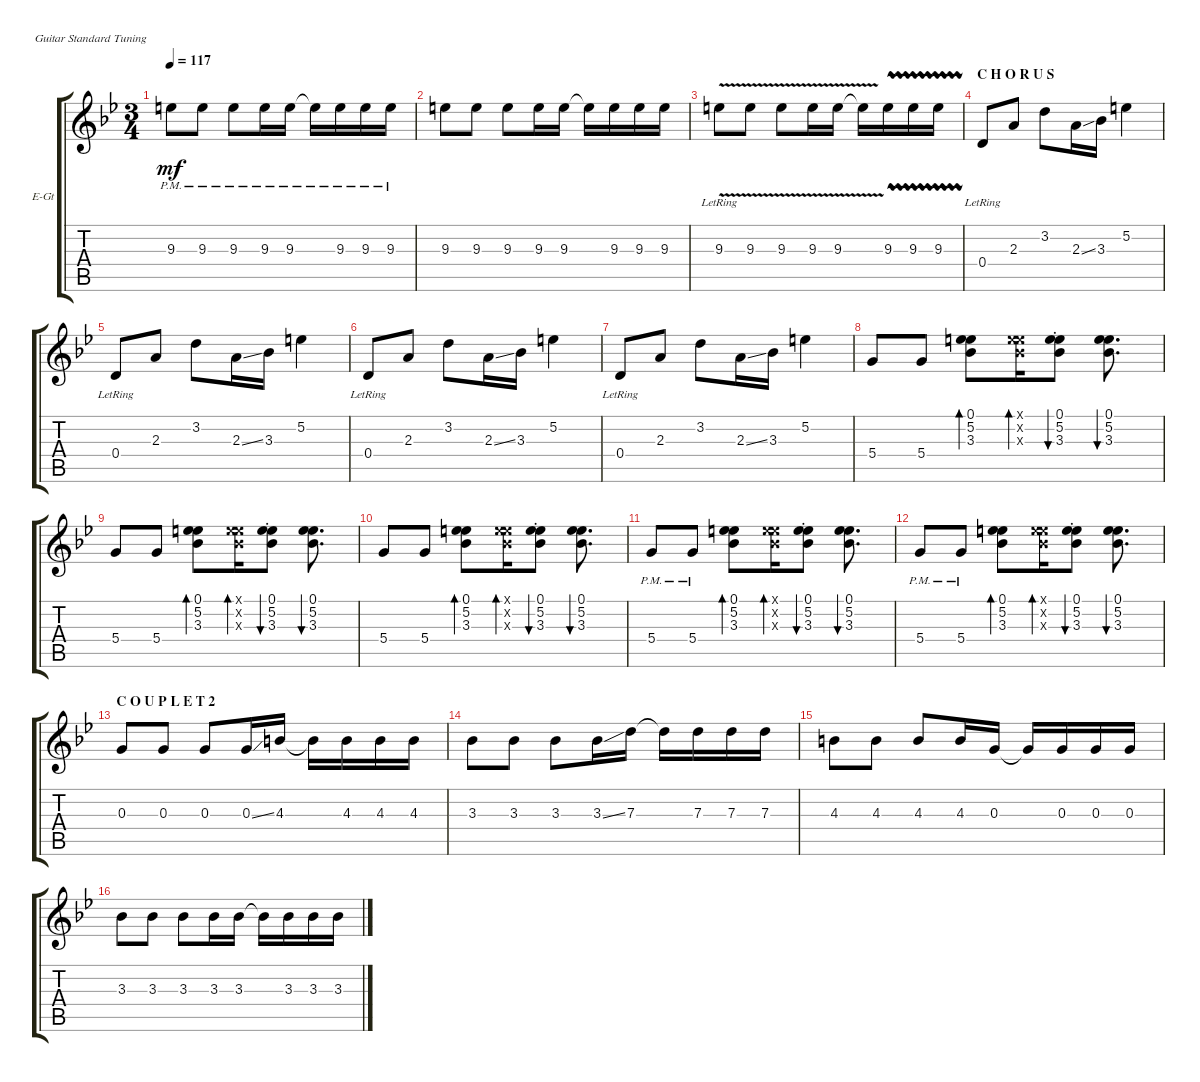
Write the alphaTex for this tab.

\defaultSystemsLayout 4
\bracketExtendMode groupsimilarinstruments
\firstSystemTrackNameOrientation horizontal
\otherSystemsTrackNameOrientation horizontal
\track ("Electric Guitar" "E-Gt") {instrument distortionguitar}
\staff {score tabs}
\tuning (E4 B3 G3 D3 A2 E2)
\ts (3 4)
\tempo 117
\clef g2
\ks gminor
9.3{pm}.8{dy mf} 9.3{pm}.8 9.3{pm}.8 9.3{pm}.16 9.3{pm}.16 9.3{pm t}.16 9.3{pm}.16 9.3{pm}.16 9.3{pm}.16 |
9.3.8 9.3.8 9.3.8 9.3.16 9.3.16 9.3{t}.16 9.3.16 9.3.16 9.3.16 |
9.3{v lr}.8 9.3{v}.8 9.3{v}.8 9.3{v}.16 9.3{v}.16 9.3{t}.16 9.3{vw}.16 9.3{vw}.16 9.3{vw}.16 |
\section ("" "C H O R U S")
0.4{lr}.8 2.3.8 3.2.8 2.3{ss}.16 3.3.16 5.2.4 |
0.4{lr}.8 2.3.8 3.2.8 2.3{ss}.16 3.3.16 5.2.4 |
0.4{lr}.8 2.3.8 3.2.8 2.3{ss}.16 3.3.16 5.2.4 |
0.4{lr}.8 2.3.8 3.2.8 2.3{ss}.16 3.3.16 5.2.4 |
5.4.8 5.4.8 (3.3 5.2 0.1).8{bd 30} (3.3{x} 5.2{x} 0.1{x}).16{bd 30} (3.3{st} 5.2{st} 0.1{st}).8{bu 30} (3.3 5.2 0.1).8{d bu 30} |
5.4.8 5.4.8 (3.3 5.2 0.1).8{bd 30} (3.3{x} 5.2{x} 0.1{x}).16{bd 30} (3.3{st} 5.2{st} 0.1{st}).8{bu 30} (3.3 5.2 0.1).8{d bu 30} |
5.4.8 5.4.8 (3.3 5.2 0.1).8{bd 30} (3.3{x} 5.2{x} 0.1{x}).16{bd 30} (3.3{st} 5.2{st} 0.1{st}).8{bu 30} (3.3 5.2 0.1).8{d bu 30} |
5.4{pm}.8 5.4{pm}.8 (3.3 5.2 0.1).8{bd 30} (3.3{x} 5.2{x} 0.1{x}).16{bd 30} (3.3{st} 5.2{st} 0.1{st}).8{bu 30} (3.3 5.2 0.1).8{d bu 30} |
5.4{pm}.8 5.4{pm}.8 (3.3 5.2 0.1).8{bd 30} (3.3{x} 5.2{x} 0.1{x}).16{bd 30} (3.3{st} 5.2{st} 0.1{st}).8{bu 30} (3.3 5.2 0.1).8{d bu 30} |
\section ("" "C O U P L E T 2")
0.3.8 0.3.8 0.3.8 0.3{ss}.16 4.3.16 4.3{t}.16 4.3.16 4.3.16 4.3.16 |
3.3.8 3.3.8 3.3.8 3.3{ss}.16 7.3.16 7.3{t}.16 7.3.16 7.3.16 7.3.16 |
4.3.8 4.3.8 4.3.8 4.3.16 0.3.16 0.3{t}.16 0.3.16 0.3.16 0.3.16 |
3.3.8 3.3.8 3.3.8 3.3.16 3.3.16 3.3{t}.16 3.3.16 3.3.16 3.3.16
